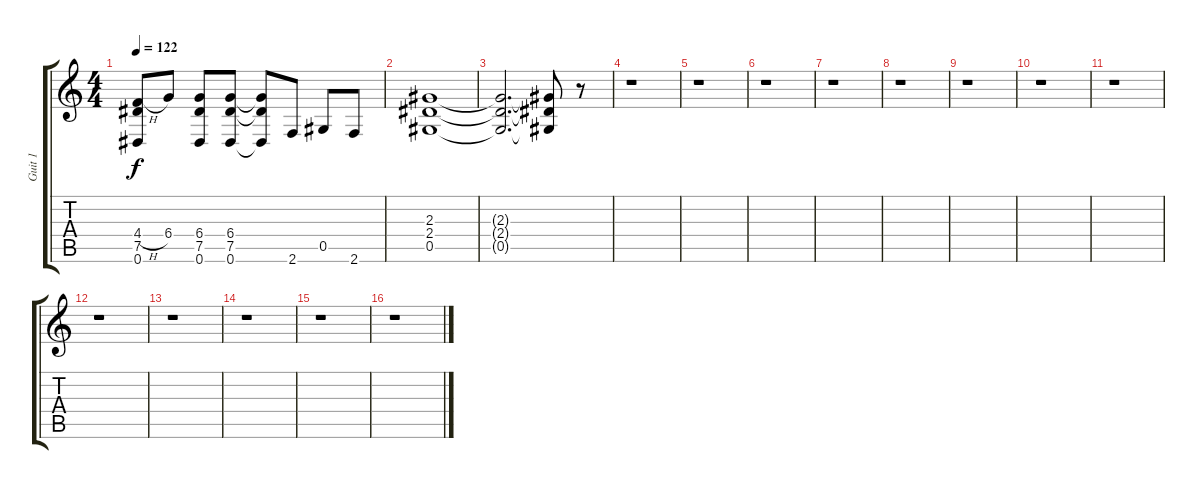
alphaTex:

\track ("Guit 1" "Guit 1") {instrument distortionguitar}
\staff {score tabs}
\tuning (Eb4 Bb3 Gb3 Db3 Ab2 Eb2) {hide}
\ts (4 4)
\tempo 122
\clef g2
\ks c
(4.4{h} 7.5 0.6).8{dy f} 6.4.8 (6.4 7.5 0.6).8 (6.4 7.5 0.6).8 (6.4{t} 7.5{t} 0.6{t}).8 2.6.8 0.5.8 2.6.8 |
(2.3 2.4 0.5).1 |
(2.3{t} 2.4{t} 0.5{t}).2{d} (2.3{t} 2.4{t} 0.5{t}).8 r.8 |
r.1 |
r.1 |
r.1 |
r.1 |
r.1 |
r.1 |
r.1 |
r.1 |
r.1 |
r.1 |
r.1 |
r.1 |
r.1
